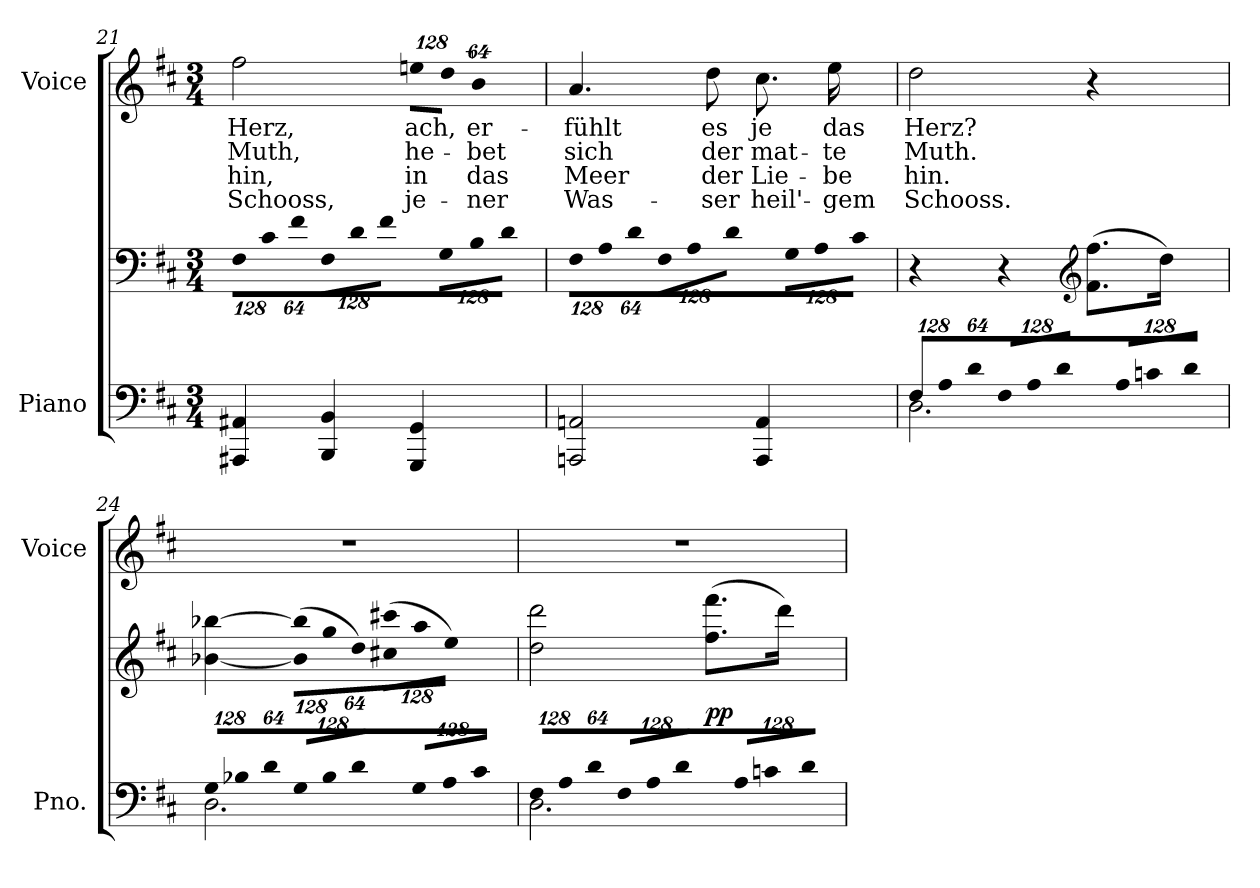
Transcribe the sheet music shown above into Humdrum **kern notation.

**kern	**kern	**dynam	**kern	**text	**text	**text	**text
*part2	*part2	*part2	*part1	*part1	*part1	*part1	*part1
*staff3	*staff2	*staff2/3	*staff1	*staff1	*staff1	*staff1	*staff1
*I"Piano	*	*	*I"Voice	*	*	*	*
*I'Pno.	*	*	*I'Voice	*	*	*	*
!!LO:LB:g=z
*clefF4	*clefF4	*	*clefG2	*	*	*	*
*k[f#c#]	*k[f#c#]	*	*k[f#c#]	*	*	*	*
*D:	*D:	*	*D:	*	*	*	*
*M3/4	*M3/4	*	*M3/4	*	*	*	*
*	*Xbrackettup	*	*	*	*	*	*
=21	=21	=21	=21	=21	=21	=21	=21
!	!LO:N:vis=8	!	!	!	!	!	!
!	!	!	!	!LO:LY:b:color=#000000	!LO:LY:b:color=#000000	!LO:LY:b:color=#000000	!LO:LY:b:color=#000000
4AAA#Xi/ 4AA#Xi	1024%85F#i\L	.	2ff#i\	Herz,	Muth,	hin,	Schooss,
!	!LO:N:vis=8	!	!	!	!	!	!
.	1024%85c#i\	.	.	.	.	.	.
!	!LO:N:vis=8	!	!	!	!	!	!
.	512%43f#i\J	.	.	.	.	.	.
!	!LO:N:vis=8	!	!	!	!	!	!
4BBBi/ 4BBi	1024%85F#i\L	.	.	.	.	.	.
!	!LO:N:vis=8	!	!	!	!	!	!
.	1024%85di\	.	.	.	.	.	.
!	!LO:N:vis=8	!	!	!	!	!	!
.	512%43f#i\J	.	.	.	.	.	.
!	!LO:N:vis=8	!	!LO:N:vis=8	!	!	!	!
!	!	!	!	!LO:LY:b:color=#000000	!LO:LY:b:color=#000000	!LO:LY:b:color=#000000	!LO:LY:b:color=#000000
4GGGi/ 4GGi	1024%85Gi\L	.	1024%85eeni\L	ach,	he-	in	je-
!	!LO:N:vis=8	!	!LO:N:vis=8	!	!	!	!
.	1024%85Bi\	.	1024%85ddi\J	.	.	.	.
!	!LO:N:vis=8	!	!LO:N:vis=8	!	!	!	!
!	!	!	!	!LO:LY:b:color=#000000	!LO:LY:b:color=#000000	!LO:LY:b:color=#000000	!LO:LY:b:color=#000000
.	512%43di\J	.	512%43bi\	er-	-bet	das	-ner
=22	=22	=22	=22	=22	=22	=22	=22
!	!LO:N:vis=8	!	!	!	!	!	!
!	!	!	!	!LO:LY:b:color=#000000	!LO:LY:b:color=#000000	!LO:LY:b:color=#000000	!LO:LY:b:color=#000000
2AAAni/ 2AAni	1024%85F#i\L	.	4.ai/	-fühlt	sich	Meer	Was-
!	!LO:N:vis=8	!	!	!	!	!	!
.	1024%85Ai\	.	.	.	.	.	.
!	!LO:N:vis=8	!	!	!	!	!	!
.	512%43di\J	.	.	.	.	.	.
!	!LO:N:vis=8	!	!	!	!	!	!
.	1024%85F#i\L	.	.	.	.	.	.
!	!LO:N:vis=8	!	!	!	!	!	!
.	1024%85Ai\	.	.	.	.	.	.
!	!	!	!	!LO:LY:b:color=#000000	!LO:LY:b:color=#000000	!LO:LY:b:color=#000000	!LO:LY:b:color=#000000
.	.	.	8ddi\	es	der	der	-ser
!	!LO:N:vis=8	!	!	!	!	!	!
.	512%43di\J	.	.	.	.	.	.
!	!LO:N:vis=8	!	!	!	!	!	!
!	!	!	!	!LO:LY:b:color=#000000	!LO:LY:b:color=#000000	!LO:LY:b:color=#000000	!LO:LY:b:color=#000000
4AAAi/ 4AAi	1024%85Gi\L	.	8.cc#i\	je	mat-	Lie-	heil'-
!	!LO:N:vis=8	!	!	!	!	!	!
.	1024%85Ai\	.	.	.	.	.	.
!	!LO:N:vis=8	!	!	!	!	!	!
.	512%43c#i\J	.	.	.	.	.	.
!	!	!	!	!LO:LY:b:color=#000000	!LO:LY:b:color=#000000	!LO:LY:b:color=#000000	!LO:LY:b:color=#000000
.	.	.	16eei\	das	-te	-be	-gem
=23	=23	=23	=23	=23	=23	=23	=23
*Xbrackettup	*	*	*	*	*	*	*
!LO:N:vis=8	!	!	!	!	!	!	!
*^	*	*	*	*	*	*	*
!	!	!	!	!	!LO:LY:b:color=#000000	!LO:LY:b:color=#000000	!LO:LY:b:color=#000000	!LO:LY:b:color=#000000
1024%85F#i/L	2.Di\	4r	.	2ddi\	Herz?	Muth.	hin.	Schooss.
!LO:N:vis=8	!	!	!	!	!	!	!	!
1024%85Ai/	.	.	.	.	.	.	.	.
!LO:N:vis=8	!	!	!	!	!	!	!	!
512%43di/J	.	.	.	.	.	.	.	.
!LO:N:vis=8	!	!	!	!	!	!	!	!
1024%85F#i/L	.	4r	.	.	.	.	.	.
!LO:N:vis=8	!	!	!	!	!	!	!	!
1024%85Ai/	.	.	.	.	.	.	.	.
!LO:N:vis=8	!	!	!	!	!	!	!	!
512%43di/J	.	.	.	.	.	.	.	.
*	*	*clefG2	*	*	*	*	*	*
!LO:N:vis=8	!	!	!	!	!	!	!	!
1024%85Ai/L	.	(8.f#i\ 8.ff#iL	.	4r	.	.	.	.
!LO:N:vis=8	!	!	!	!	!	!	!	!
1024%85cni/	.	.	.	.	.	.	.	.
!LO:N:vis=8	!	!	!	!	!	!	!	!
512%43di/J	.	.	.	.	.	.	.	.
.	.	16ddi\Jk)	.	.	.	.	.	.
=24	=24	=24	=24	=24	=24	=24	=24	=24
!LO:N:vis=8	!	!	!	!LO:N:vis=1	!	!	!	!
1024%85Gi/L	2.Di\	[<4b-Xi\ [>4bb-Xi	.	2.r	.	.	.	.
!LO:N:vis=8	!	!	!	!	!	!	!	!
1024%85B-Xi/	.	.	.	.	.	.	.	.
!LO:N:vis=8	!	!	!	!	!	!	!	!
512%43di/J	.	.	.	.	.	.	.	.
!LO:N:vis=8	!	!LO:N:vis=8	!	!	!	!	!	!
1024%85Gi/L	.	(1024%85b-i\] 1024%85bb-i]L	.	.	.	.	.	.
!LO:N:vis=8	!	!LO:N:vis=8	!	!	!	!	!	!
1024%85B-i/	.	1024%85ggi\	.	.	.	.	.	.
!LO:N:vis=8	!	!LO:N:vis=8	!	!	!	!	!	!
512%43di/J	.	512%43ddi\J)	.	.	.	.	.	.
!LO:N:vis=8	!	!LO:N:vis=8	!	!	!	!	!	!
1024%85Gi/L	.	(1024%85cc#Xi\ 1024%85ccc#XiL	.	.	.	.	.	.
!LO:N:vis=8	!	!LO:N:vis=8	!	!	!	!	!	!
1024%85Ai/	.	1024%85aai\	.	.	.	.	.	.
!LO:N:vis=8	!	!LO:N:vis=8	!	!	!	!	!	!
512%43c#i/J	.	512%43eei\J)	.	.	.	.	.	.
!!LO:LB:g=z
=25	=25	=25	=25	=25	=25	=25	=25	=25
!LO:N:vis=8	!	!	!	!LO:N:vis=1	!	!	!	!
1024%85F#i/L	2.Di\	2ddi\ 2dddi	.	2.r	.	.	.	.
!LO:N:vis=8	!	!	!	!	!	!	!	!
1024%85Ai/	.	.	.	.	.	.	.	.
!LO:N:vis=8	!	!	!	!	!	!	!	!
512%43di/J	.	.	.	.	.	.	.	.
!LO:N:vis=8	!	!	!	!	!	!	!	!
1024%85F#i/L	.	.	.	.	.	.	.	.
!LO:N:vis=8	!	!	!	!	!	!	!	!
1024%85Ai/	.	.	.	.	.	.	.	.
!LO:N:vis=8	!	!	!	!	!	!	!	!
512%43di/J	.	.	.	.	.	.	.	.
!LO:N:vis=8	!	!	!	!	!	!	!	!
1024%85Ai/L	.	(8.ff#i\ 8.fff#iL	pp	.	.	.	.	.
!LO:N:vis=8	!	!	!	!	!	!	!	!
1024%85cni/	.	.	.	.	.	.	.	.
!LO:N:vis=8	!	!	!	!	!	!	!	!
512%43di/J	.	.	.	.	.	.	.	.
.	.	16dddi\Jk)	.	.	.	.	.	.
*v	*v	*	*	*	*	*	*	*
=	=	=	=	=	=	=	=
*-	*-	*-	*-	*-	*-	*-	*-
